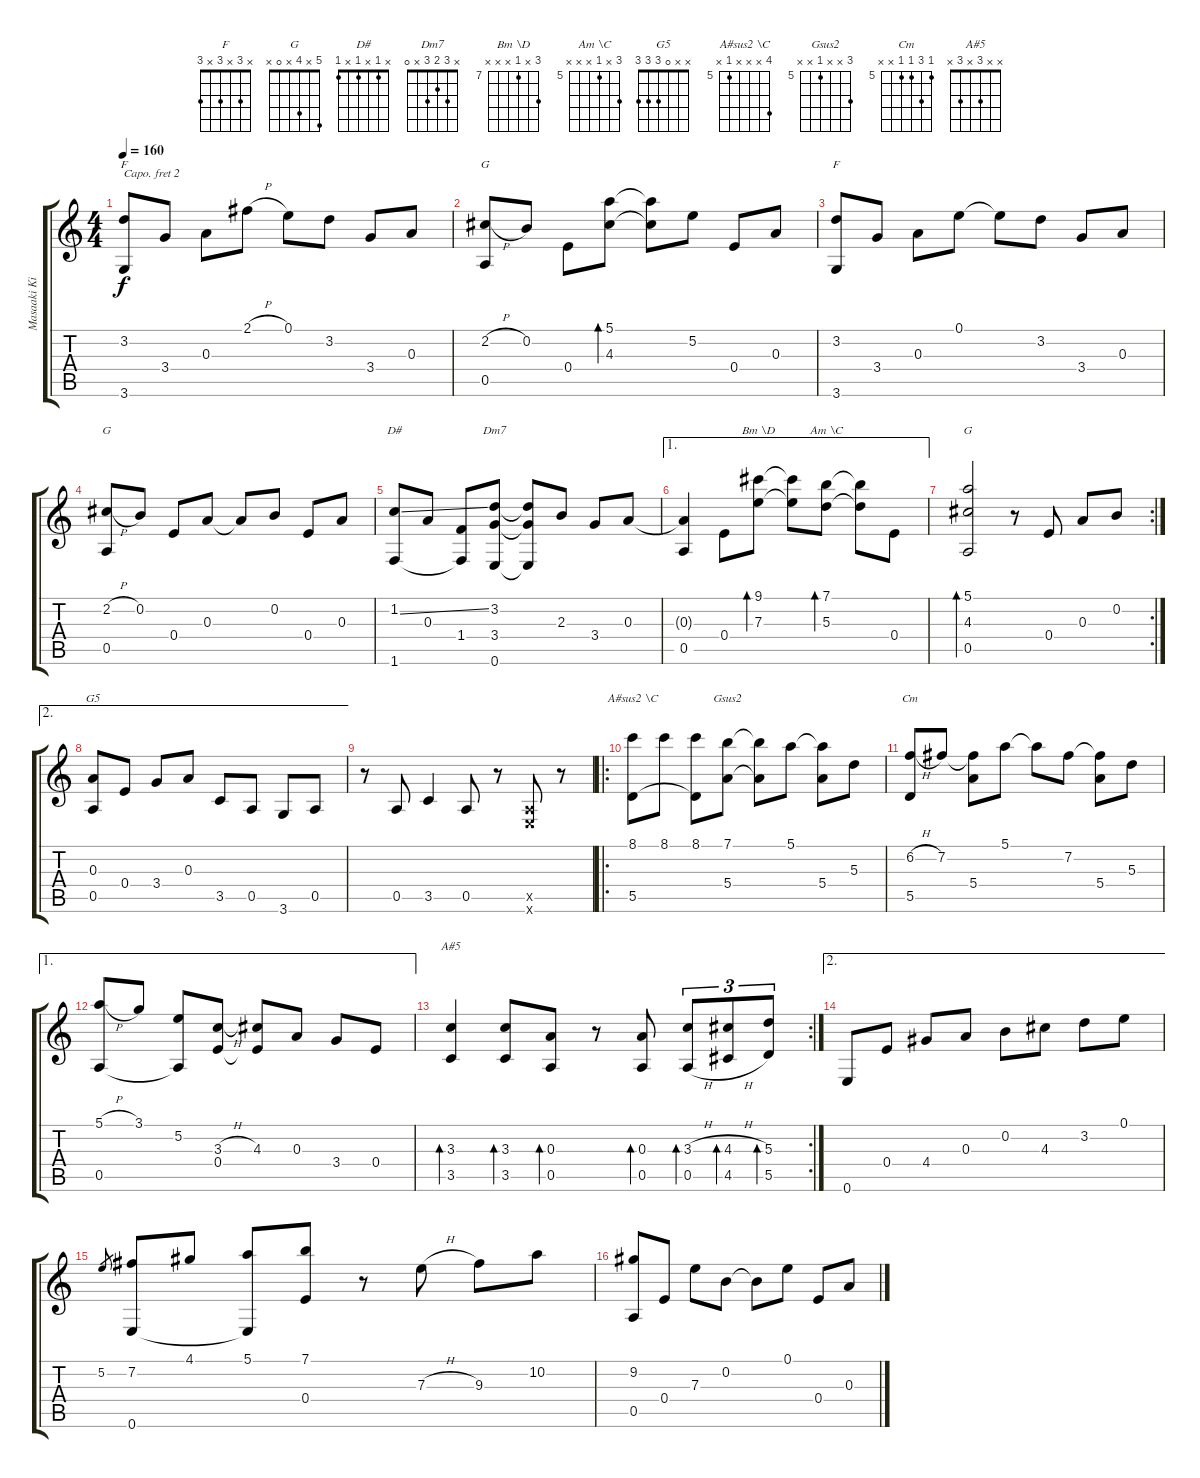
\track ("Masaaki Kishibe - Baby's Eyes" "Masaaki Ki") {instrument acousticguitarnylon}
\staff {score tabs}
\capo 2
\tuning (D4 A3 G3 D3 G2 D2) {hide}
\chord ("F" 2 3 x 3 x 3)
\chord ("G" 5 2 4 x 0 x)
\chord ("F" x 3 x 3 x 3)
\chord ("G" x 2 x x 0 x)
\chord ("D#" x 1 x 1 x 1)
\chord ("Dm7" x 3 2 3 x 0)
\chord ("Bm \\D" 9 x 7 x x x) {firstfret 7}
\chord ("Am \\C" 7 x 5 x x x) {firstfret 5}
\chord ("G" 5 x 4 x 0 x)
\chord ("G5" x x 0 3 3 3)
\chord ("A#sus2 \\C" 8 x x x 5 x) {firstfret 5}
\chord ("Gsus2" 7 x x 5 x x) {firstfret 5}
\chord ("Cm" 5 7 5 5 x x) {firstfret 5}
\chord ("A#5" x x 3 x 3 x)
\ts (4 4)
\tempo 160
\clef g2
\ks c
(3.2 3.6).8{ch "F" dy f} 3.4.8 0.3.8 2.1{h}.8 0.1.8 3.2.8 3.4.8 0.3.8 |
(2.2{h} 0.5).8{ch "G"} 0.2.8 0.4.8 (5.1 4.3).8{bd 120} (5.1{t} 4.3{t}).8 5.2.8 0.4.8 0.3.8 |
(3.2 3.6).8{ch "F"} 3.4.8 0.3.8 0.1.8 0.1{t}.8 3.2.8 3.4.8 0.3.8 |
(2.2{h} 0.5).8{ch "G"} 0.2.8 0.4.8 0.3.8 0.3{t}.8 0.2.8 0.4.8 0.3.8 |
(1.2{ss} 1.6).8{ch "D#"} 0.3.8 (1.4 1.6{t}).8 (3.2 3.4 0.6).8{ch "Dm7"} (3.2{t} 3.4{t} 0.6{t}).8 2.3.8 3.4.8 0.3.8 |
\ae 1
(0.3{t} 0.5).4 0.4.8 (9.1 7.3).8{bd 120 ch "Bm \\D"} (9.1{t} 7.3{t}).8 (7.1 5.3).8{bd 120 ch "Am \\C"} (7.1{t} 5.3{t}).8 0.4.8 |
\rc 2
(5.1 4.3 0.5).2{bd 120 ch "G"} r.8 0.4.8 0.3.8 0.2.8 |
\ae 2
(0.3 0.5).8{ch "G5"} 0.4.8 3.4.8 0.3.8 3.5.8 0.5.8 3.6.8 0.5.8 |
r.8 0.5.8 3.5.4 0.5.8 r.8 (0.5{x} 0.6{x}).8 r.8 |
\ro
(8.1 5.5).8{ch "A#sus2 \\C"} 8.1.8 (8.1 5.5{t}).8 (7.1 5.4).8{ch "Gsus2"} (7.1{t} 5.4{t}).8 5.1.8 (5.1{t} 5.4).8 5.3.8 |
(6.2{h} 5.5).8{ch "Cm"} 7.2.8 (7.2{t} 5.4).8 5.1.8 5.1{t}.8 7.2.8 (7.2{t} 5.4).8 5.3.8 |
\ae 1
(5.1{h} 0.5).8 3.1.8 (5.2 0.5{t}).8 (3.3{h} 0.4).8 (4.3 0.4{t}).8 0.3.8 3.4.8 0.4.8 |
\rc 2
(3.3 3.5).4{bd 120 ch "A#5"} (3.3 3.5).8{bd 120} (0.3 0.5).8{bd 120} r.8 (0.3 0.5).8{bd 120} (3.3{h} 0.5{h}).8{tu (3 2) bd 120} (4.3{h} 4.5{h}).8{tu (3 2) bd 120} (5.3 5.5).8{tu (3 2) bd 120} |
\ae 2
0.6.8 0.4.8 4.4.8 0.3.8 0.2.8 4.3.8 3.2.8 0.1.8 |
5.2.8{gr} (7.2 0.6).8 4.1.8 (5.1 0.6{t}).8 (7.1 0.4).8 r.8 7.3{h}.8 9.3.8 10.2.8 |
(9.2 0.5).8 0.4.8 7.3.8 0.2.8 0.2{t}.8 0.1.8 0.4.8 0.3.8
